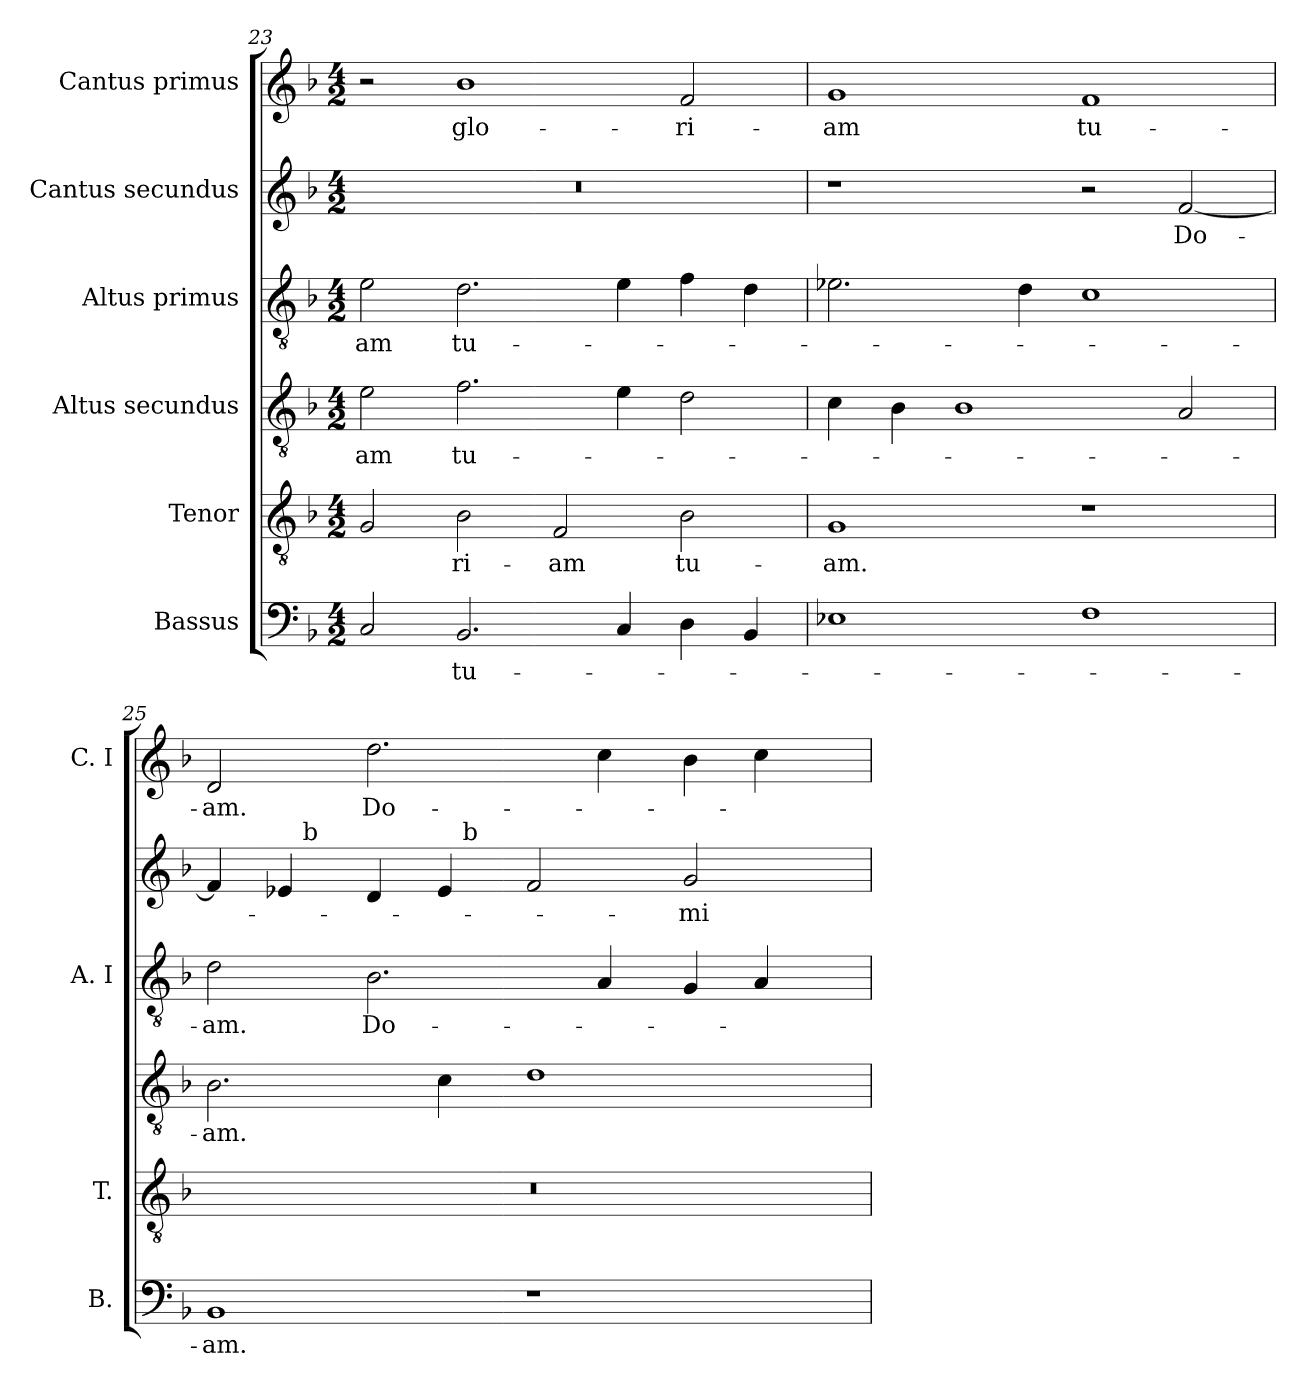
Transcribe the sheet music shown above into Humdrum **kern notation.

**kern	**text	**kern	**text	**kern	**text	**kern	**text	**kern	**text	**kern	**text
*part6	*part6	*part5	*part5	*part4	*part4	*part3	*part3	*part2	*part2	*part1	*part1
*staff6	*staff6	*staff5	*staff5	*staff4	*staff4	*staff3	*staff3	*staff2	*staff2	*staff1	*staff1
*I"Bassus	*	*I"Tenor	*	*I"Altus secundus	*	*I"Altus primus	*	*I"Cantus secundus	*	*I"Cantus primus	*
*I'B.	*	*I'T.	*	*	*	*I'A. I	*	*	*	*I'C. I	*
*clefF4	*	*clefGv2	*	*clefGv2	*	*clefGv2	*	*clefG2	*	*clefG2	*
*	*	*ITrd7c12	*	*ITrd7c12	*	*ITrd7c12	*	*	*	*	*
*k[b-]	*	*k[b-]	*	*k[b-]	*	*k[b-]	*	*k[b-]	*	*k[b-]	*
*d:	*	*d:	*	*d:	*	*d:	*	*d:	*	*d:	*
*M4/2	*	*M4/2	*	*M4/2	*	*M4/2	*	*M4/2	*	*M4/2	*
=23	=23	=23	=23	=23	=23	=23	=23	=23	=23	=23	=23
!	!	!	!	!	!LO:LY:b:color=#000000	!	!	!	!	!	!
!	!	!	!	!	!	!	!LO:LY:b:color=#000000	!LO:N:vis=1	!	!	!
2Ci/	.	2GGi/	.	2Ei\	-am	2Ei\	-am	0r	.	2r	.
!	!LO:LY:b:color=#000000	!	!	!	!	!	!	!	!	!	!
!	!	!	!LO:LY:b:color=#000000	!	!	!	!	!	!	!	!
!	!	!	!	!	!LO:LY:b:color=#000000	!	!	!	!	!	!
!	!	!	!	!	!	!	!LO:LY:b:color=#000000	!	!	!	!
!	!	!	!	!	!	!	!	!	!	!	!LO:LY:b:color=#000000
2.BB-i/	tu-	2BB-i\	-ri-	2.Fi\	tu-	2.Di\	tu-	.	.	1b-i	glo-
!	!	!	!LO:LY:b:color=#000000	!	!	!	!	!	!	!	!
.	.	2FFi/	-am	.	.	.	.	.	.	.	.
4Ci/	.	.	.	4Ei\	.	4Ei\	.	.	.	.	.
!	!	!	!LO:LY:b:color=#000000	!	!	!	!	!	!	!	!
!	!	!	!	!	!	!	!	!	!	!	!LO:LY:b:color=#000000
4Di\	.	2BB-i\	tu-	2Di\	.	4Fi\	.	.	.	2fi/	-ri-
4BB-i/	.	.	.	.	.	4Di\	.	.	.	.	.
=24	=24	=24	=24	=24	=24	=24	=24	=24	=24	=24	=24
!	!	!	!LO:LY:b:color=#000000	!	!	!	!	!	!	!	!
!	!	!	!	!	!	!	!	!	!	!	!LO:LY:b:color=#000000
1E-Xi	.	1GGi	-am.	4Ci\	.	2.E-Xi\	.	1r	.	1gi	-am
.	.	.	.	4BB-i\	.	.	.	.	.	.	.
.	.	.	.	1BB-i	.	.	.	.	.	.	.
.	.	.	.	.	.	4Di\	.	.	.	.	.
!	!	!	!	!	!	!	!	!	!	!	!LO:LY:b:color=#000000
1Fi	.	1r	.	.	.	1Ci	.	2r	.	1fi	tu-
!	!	!	!	!	!	!	!	!	!LO:LY:b:color=#000000	!	!
.	.	.	.	2AAi/	.	.	.	[2fi/	Do-	.	.
=25	=25	=25	=25	=25	=25	=25	=25	=25	=25	=25	=25
!	!LO:LY:b:color=#000000	!LO:N:vis=1	!	!	!	!	!	!	!	!	!
!	!	!	!	!	!LO:LY:b:color=#000000	!	!	!	!	!	!
!	!	!	!	!	!	!	!LO:LY:b:color=#000000	!	!	!	!
!	!	!	!	!	!	!	!	!	!	!	!LO:LY:b:color=#000000
*	*	*	*	*	*	*	*	*^	*	*	*
*	*	*	*	*	*	*	*	*	*^	*	*	*
1BB-i	-am.	0r	.	2.BB-i\	-am.	2Di\	-am.	4fi/]	4ryy	2ryy	.	2di/	-am.
.	.	.	.	.	.	.	.	4e-i/	32ryy	.	.	.	.
.	.	.	.	.	.	.	.	.	256ryy	.	.	.	.
!	!	!	!	!	!	!	!	!	!LO:TX:a:t=b	!	!	!	!
.	.	.	.	.	.	.	.	.	1ryy	.	.	.	.
!	!	!	!	!	!	!	!LO:LY:b:color=#000000	!	!	!	!	!	!
!	!	!	!	!	!	!	!	!	!	!	!	!	!LO:LY:b:color=#000000
.	.	.	.	.	.	2.BB-i\	Do-	4di/	.	4ryy	.	2.ddi\	Do-
.	.	.	.	4Ci\	.	.	.	4e-i/	.	32ryy	.	.	.
.	.	.	.	.	.	.	.	.	.	256ryy	.	.	.
!	!	!	!	!	!	!	!	!	!	!LO:TX:a:t=b	!	!	!
.	.	.	.	.	.	.	.	.	.	1ryy	.	.	.
1r	.	.	.	1Di	.	.	.	2fi/	.	.	.	.	.
.	.	.	.	.	.	4AAi/	.	.	.	.	.	4cci\	.
.	.	.	.	.	.	.	.	.	2ryy	.	.	.	.
!	!	!	!	!	!	!	!	!	!	!	!LO:LY:b:color=#000000	!	!
.	.	.	.	.	.	4GGi/	.	2gi/	.	.	-mi-	4b-i\	.
.	.	.	.	.	.	4AAi/	.	.	.	.	.	4cci\	.
.	.	.	.	.	.	.	.	.	8ryy	8ryy	.	.	.
.	.	.	.	.	.	.	.	.	16ryy	16ryy	.	.	.
.	.	.	.	.	.	.	.	.	64..ryy	64..ryy	.	.	.
*	*	*	*	*	*	*	*	*v	*v	*v	*	*	*
=	=	=	=	=	=	=	=	=	=	=	=
*-	*-	*-	*-	*-	*-	*-	*-	*-	*-	*-	*-
